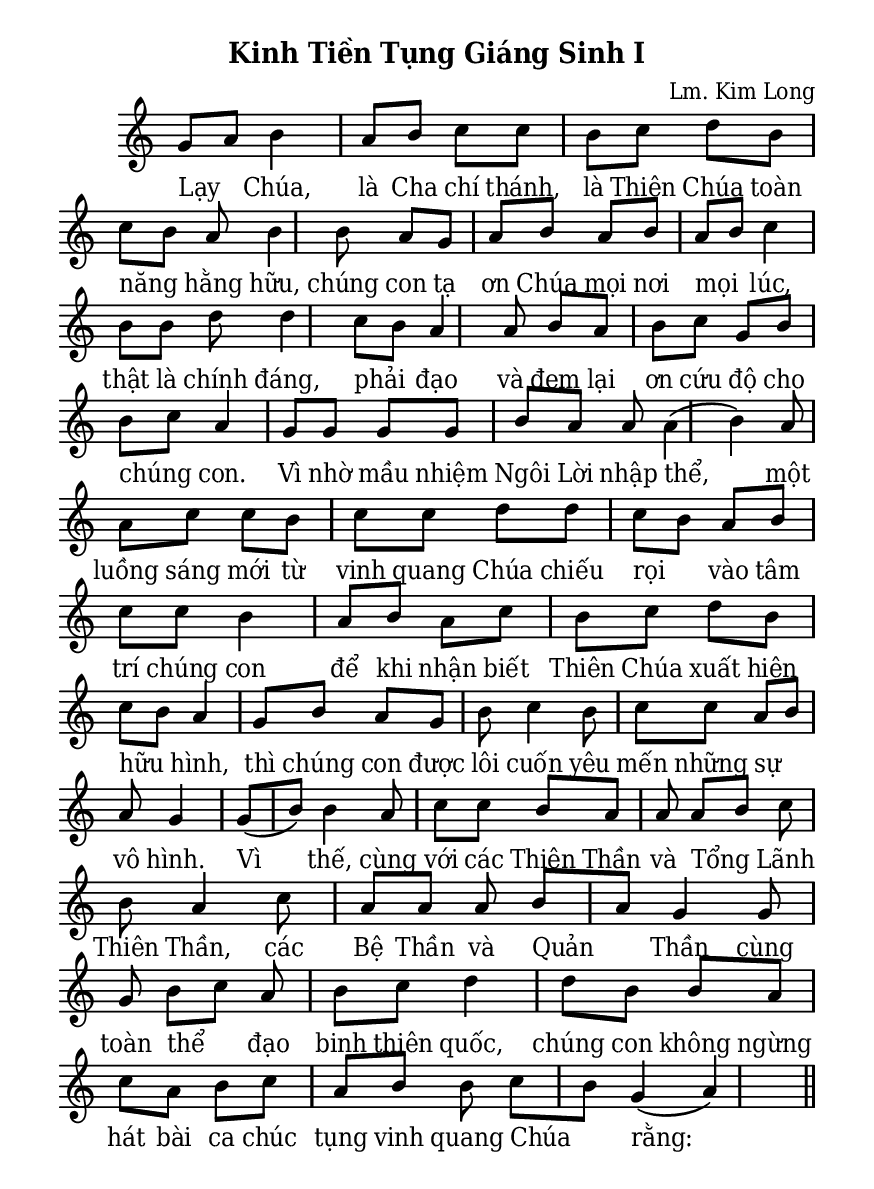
% Cài đặt chung\
\version "2.22.1"
\include "english.ly"
\include "gregorian.ly"

\header {
  subtitle = \markup { \huge \bold "Kinh Tiền Tụng Giáng Sinh I" }
  composer = "Lm. Kim Long"
  %arranger = " "
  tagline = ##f
}

% Nhạc phiên khúc
nhacPhienKhucSop = \relative c'' {
  g8 \hide ([a]) b4 a8 b c c b c d b c \hide ([b]) a b4
  b8 a g a b a b a \hide ([b]) c4 b8 b d d4 c8 \hide ([b])
  a4 a8 b a b c g b b \hide ([c]) a4 \bar "|"
  g8 g g g b
  a a \once \stemDown a4 (b) a8 a c c b c c d d c \hide ([b]) a
  b c c b4 a8 b a c b c d b c \hide ([b]) a4 g8
  b a g b c4 b8 c c a \hide ([b]) a g4 \bar "|" g8 ([b]) b4
  a8 c c b a a a \hide ([b]) c b a4 c8 a a a
  b \hide ([a]) g4 g8 g b \hide ([c]) a b c d4 d8 b b
  a c a b c a b b c \hide ([b]) g4 (a) \bar "||"
}

% Lời phiên khúc
loiPhienKhucSop = \lyrics {
  Lạy Chúa, là Cha chí thánh, là Thiên Chúa toàn năng hằng hữu,
  chúng con tạ ơn Chúa mọi nơi mọi lúc,
  thật là chính đáng, phải đạo và đem lại ơn cứu độ cho chúng con.
  Vì nhờ mầu nhiệm Ngôi Lời nhập thể, một luồng sáng mới
  từ vinh quang Chúa chiếu rọi vào tâm trí chúng con
  để khi nhận biết Thiên Chúa xuất hiện hữu hình,
  thì chúng con được lôi cuốn yêu mến những sự vô hình.
  Vì thế, cùng với các Thiên Thần và Tổng Lãnh Thiên Thần,
  các Bệ Thần và Quản Thần cùng toàn thể đạo binh thiên quốc,
  chúng con không ngừng hát bài ca chúc tụng vinh quang Chúa rằng:
}

% Dàn trang
\paper {
  #(set-paper-size "a5")
  top-margin = 10\mm
  bottom-margin = 10\mm
  left-margin = 10\mm
  right-margin = 10\mm
  #(define fonts
	 (make-pango-font-tree "Deja Vu Serif Condensed"
	 		       "Deja Vu Serif Condensed"
			       "Deja Vu Serif Condensed"
			       (/ 20 20)))
  print-page-number = ##f
  page-count = 1
}

TongNhip = {
  \key c \major \time 2/4
  \set Timing.beamExceptions = #'()
  \set Timing.baseMoment = #(ly:make-moment 1/4)
}

\score {
  \new ChoirStaff <<
    \new Staff \with {
      \remove "Time_signature_engraver"
    }
    <<
      \new Voice = "beSop" {
        \clef treble \TongNhip \nhacPhienKhucSop
      }
      \new Lyrics \lyricsto beSop \loiPhienKhucSop
    >>
  >>
  \layout {
    \override Staff.TimeSignature.transparent = ##t
    \override Lyrics.LyricSpace.minimum-distance = #0.6
    \override LyricHyphen.minimum-distance = #1
    \override Score.BarNumber.break-visibility = ##(#f #f #f)
    \override Score.SpacingSpanner.uniform-stretching = ##t
    \override Score.SpacingSpanner.packed-spacing = ##f
    \set Score.defaultBarType = ""
    \set Score.barAlways = ##t
    ragged-last = ##f
    indent = #10
  } 
}
